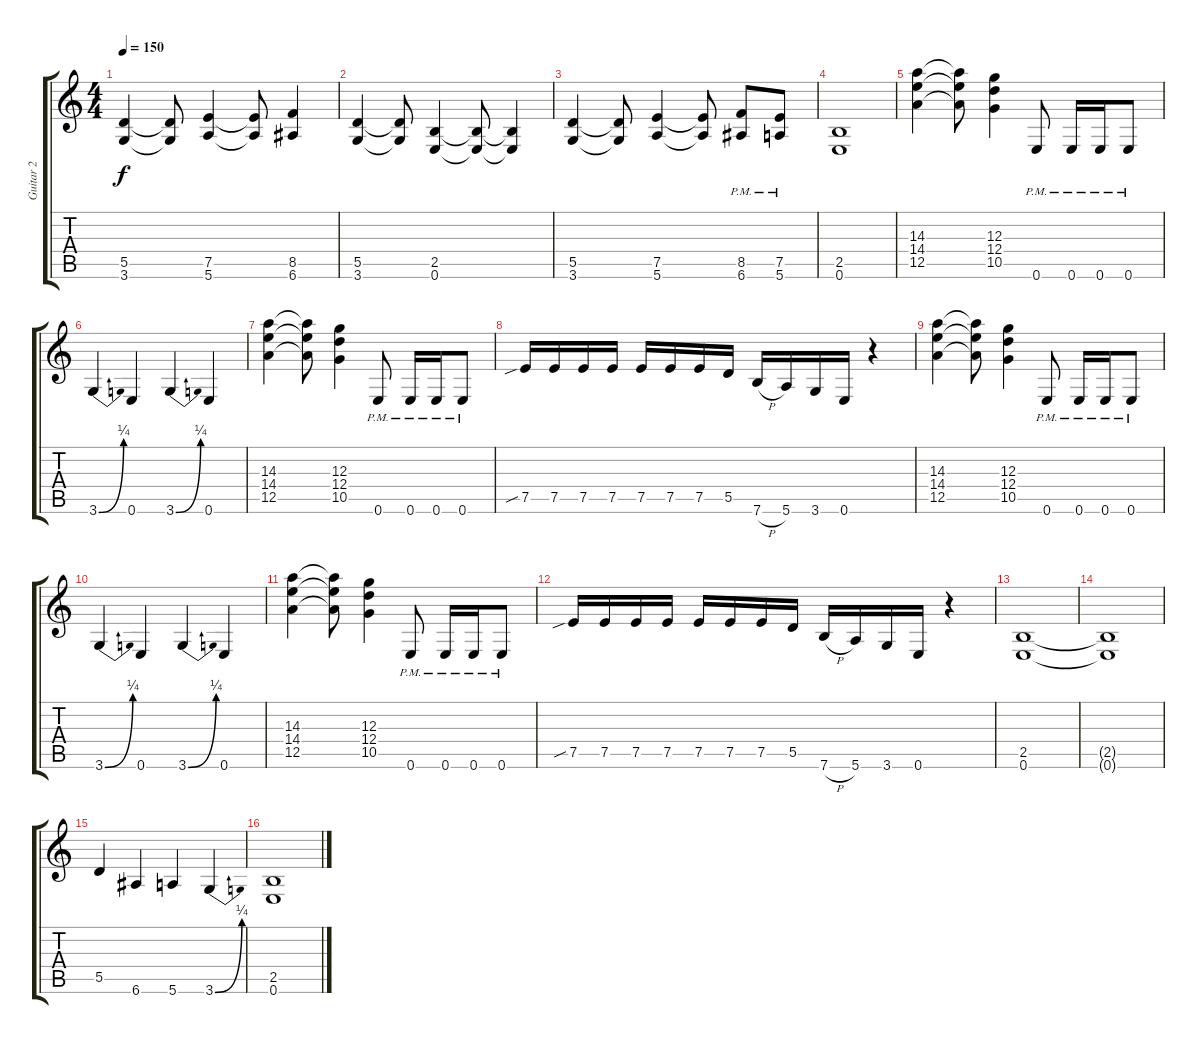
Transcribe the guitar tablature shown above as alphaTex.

\track ("Guitar 2" "Guitar 2") {instrument overdrivenguitar}
\staff {score tabs}
\tuning (E4 B3 G3 D3 A2 E2) {hide}
\ts (4 4)
\tempo 150
\clef g2
\ks c
(5.5 3.6).4{dy f} (5.5{t} 3.6{t}).8 (7.5 5.6).4 (7.5{t} 5.6{t}).8 (8.5 6.6).4 |
(5.5 3.6).4 (5.5{t} 3.6{t}).8 (2.5 0.6).4 (2.5{t} 0.6{t}).8 (2.5{t} 0.6{t}).4 |
(5.5 3.6).4 (5.5{t} 3.6{t}).8 (7.5 5.6).4 (7.5{t} 5.6{t}).8 (8.5{pm} 6.6{pm}).8 (7.5{pm} 5.6{pm}).8 |
(2.5 0.6).1 |
(14.3 14.4 12.5).4 (14.3{t} 14.4{t} 12.5{t}).8 (12.3 12.4 10.5).4 0.6{pm}.8 0.6{pm}.16 0.6{pm}.16 0.6{pm}.8 |
3.6{be (bend 0 0 60 1)}.4 0.6.4 3.6{be (bend 0 0 60 1)}.4 0.6.4 |
(14.3 14.4 12.5).4 (14.3{t} 14.4{t} 12.5{t}).8 (12.3 12.4 10.5).4 0.6{pm}.8 0.6{pm}.16 0.6{pm}.16 0.6{pm}.8 |
7.5{sib}.16 7.5.16 7.5.16 7.5.16 7.5.16 7.5.16 7.5.16 5.5.16 7.6{h}.16 5.6.16 3.6.16 0.6.16 r.4 |
(14.3 14.4 12.5).4 (14.3{t} 14.4{t} 12.5{t}).8 (12.3 12.4 10.5).4 0.6{pm}.8 0.6{pm}.16 0.6{pm}.16 0.6{pm}.8 |
3.6{be (bend 0 0 60 1)}.4 0.6.4 3.6{be (bend 0 0 60 1)}.4 0.6.4 |
(14.3 14.4 12.5).4 (14.3{t} 14.4{t} 12.5{t}).8 (12.3 12.4 10.5).4 0.6{pm}.8 0.6{pm}.16 0.6{pm}.16 0.6{pm}.8 |
7.5{sib}.16 7.5.16 7.5.16 7.5.16 7.5.16 7.5.16 7.5.16 5.5.16 7.6{h}.16 5.6.16 3.6.16 0.6.16 r.4 |
(2.5 0.6).1 |
(2.5{t} 0.6{t}).1 |
5.5.4 6.6.4 5.6.4 3.6{be (bend 0 0 60 1)}.4 |
(2.5 0.6).1
